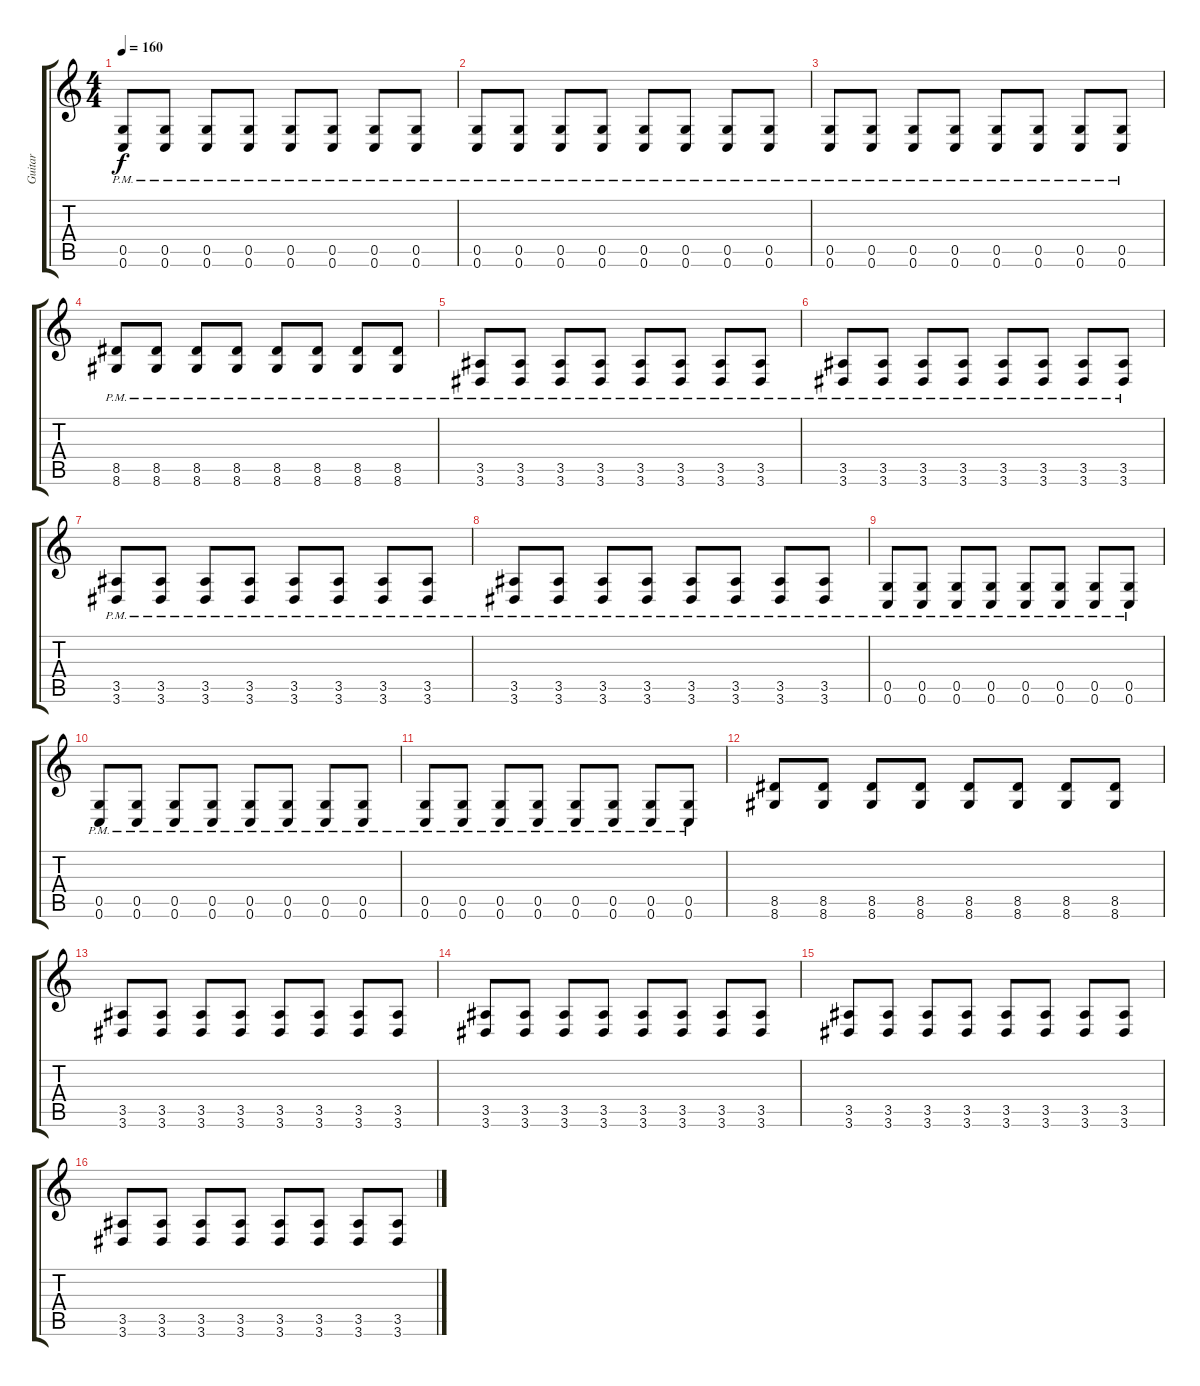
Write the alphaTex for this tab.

\track ("Guitar" "Guitar") {instrument distortionguitar}
\staff {score tabs}
\tuning (D4 A3 F3 C3 G2 C2) {hide}
\ts (4 4)
\tempo 160
\clef g2
\ks c
(0.5{pm} 0.6{pm}).8{dy f} (0.5{pm} 0.6{pm}).8 (0.5{pm} 0.6{pm}).8 (0.5{pm} 0.6{pm}).8 (0.5{pm} 0.6{pm}).8 (0.5{pm} 0.6{pm}).8 (0.5{pm} 0.6{pm}).8 (0.5{pm} 0.6{pm}).8 |
(0.5{pm} 0.6{pm}).8 (0.5{pm} 0.6{pm}).8 (0.5{pm} 0.6{pm}).8 (0.5{pm} 0.6{pm}).8 (0.5{pm} 0.6{pm}).8 (0.5{pm} 0.6{pm}).8 (0.5{pm} 0.6{pm}).8 (0.5{pm} 0.6{pm}).8 |
(0.5{pm} 0.6{pm}).8 (0.5{pm} 0.6{pm}).8 (0.5{pm} 0.6{pm}).8 (0.5{pm} 0.6{pm}).8 (0.5{pm} 0.6{pm}).8 (0.5{pm} 0.6{pm}).8 (0.5{pm} 0.6{pm}).8 (0.5{pm} 0.6{pm}).8 |
(8.5{pm} 8.6{pm}).8 (8.5{pm} 8.6{pm}).8 (8.5{pm} 8.6{pm}).8 (8.5{pm} 8.6{pm}).8 (8.5{pm} 8.6{pm}).8 (8.5{pm} 8.6{pm}).8 (8.5{pm} 8.6{pm}).8 (8.5{pm} 8.6{pm}).8 |
(3.5{pm} 3.6{pm}).8 (3.5{pm} 3.6{pm}).8 (3.5{pm} 3.6{pm}).8 (3.5{pm} 3.6{pm}).8 (3.5{pm} 3.6{pm}).8 (3.5{pm} 3.6{pm}).8 (3.5{pm} 3.6{pm}).8 (3.5{pm} 3.6{pm}).8 |
(3.5{pm} 3.6{pm}).8 (3.5{pm} 3.6{pm}).8 (3.5{pm} 3.6{pm}).8 (3.5{pm} 3.6{pm}).8 (3.5{pm} 3.6{pm}).8 (3.5{pm} 3.6{pm}).8 (3.5{pm} 3.6{pm}).8 (3.5{pm} 3.6{pm}).8 |
(3.5{pm} 3.6{pm}).8 (3.5{pm} 3.6{pm}).8 (3.5{pm} 3.6{pm}).8 (3.5{pm} 3.6{pm}).8 (3.5{pm} 3.6{pm}).8 (3.5{pm} 3.6{pm}).8 (3.5{pm} 3.6{pm}).8 (3.5{pm} 3.6{pm}).8 |
(3.5{pm} 3.6{pm}).8 (3.5{pm} 3.6{pm}).8 (3.5{pm} 3.6{pm}).8 (3.5{pm} 3.6{pm}).8 (3.5{pm} 3.6{pm}).8 (3.5{pm} 3.6{pm}).8 (3.5{pm} 3.6{pm}).8 (3.5{pm} 3.6{pm}).8 |
(0.5{pm} 0.6{pm}).8 (0.5{pm} 0.6{pm}).8 (0.5{pm} 0.6{pm}).8 (0.5{pm} 0.6{pm}).8 (0.5{pm} 0.6{pm}).8 (0.5{pm} 0.6{pm}).8 (0.5{pm} 0.6{pm}).8 (0.5{pm} 0.6{pm}).8 |
(0.5{pm} 0.6{pm}).8 (0.5{pm} 0.6{pm}).8 (0.5{pm} 0.6{pm}).8 (0.5{pm} 0.6{pm}).8 (0.5{pm} 0.6{pm}).8 (0.5{pm} 0.6{pm}).8 (0.5{pm} 0.6{pm}).8 (0.5{pm} 0.6{pm}).8 |
(0.5{pm} 0.6{pm}).8 (0.5{pm} 0.6{pm}).8 (0.5{pm} 0.6{pm}).8 (0.5{pm} 0.6{pm}).8 (0.5{pm} 0.6{pm}).8 (0.5{pm} 0.6{pm}).8 (0.5{pm} 0.6{pm}).8 (0.5{pm} 0.6{pm}).8 |
(8.5 8.6).8 (8.5 8.6).8 (8.5 8.6).8 (8.5 8.6).8 (8.5 8.6).8 (8.5 8.6).8 (8.5 8.6).8 (8.5 8.6).8 |
(3.5 3.6).8 (3.5 3.6).8 (3.5 3.6).8 (3.5 3.6).8 (3.5 3.6).8 (3.5 3.6).8 (3.5 3.6).8 (3.5 3.6).8 |
(3.5 3.6).8 (3.5 3.6).8 (3.5 3.6).8 (3.5 3.6).8 (3.5 3.6).8 (3.5 3.6).8 (3.5 3.6).8 (3.5 3.6).8 |
(3.5 3.6).8 (3.5 3.6).8 (3.5 3.6).8 (3.5 3.6).8 (3.5 3.6).8 (3.5 3.6).8 (3.5 3.6).8 (3.5 3.6).8 |
(3.5 3.6).8 (3.5 3.6).8 (3.5 3.6).8 (3.5 3.6).8 (3.5 3.6).8 (3.5 3.6).8 (3.5 3.6).8 (3.5 3.6).8
